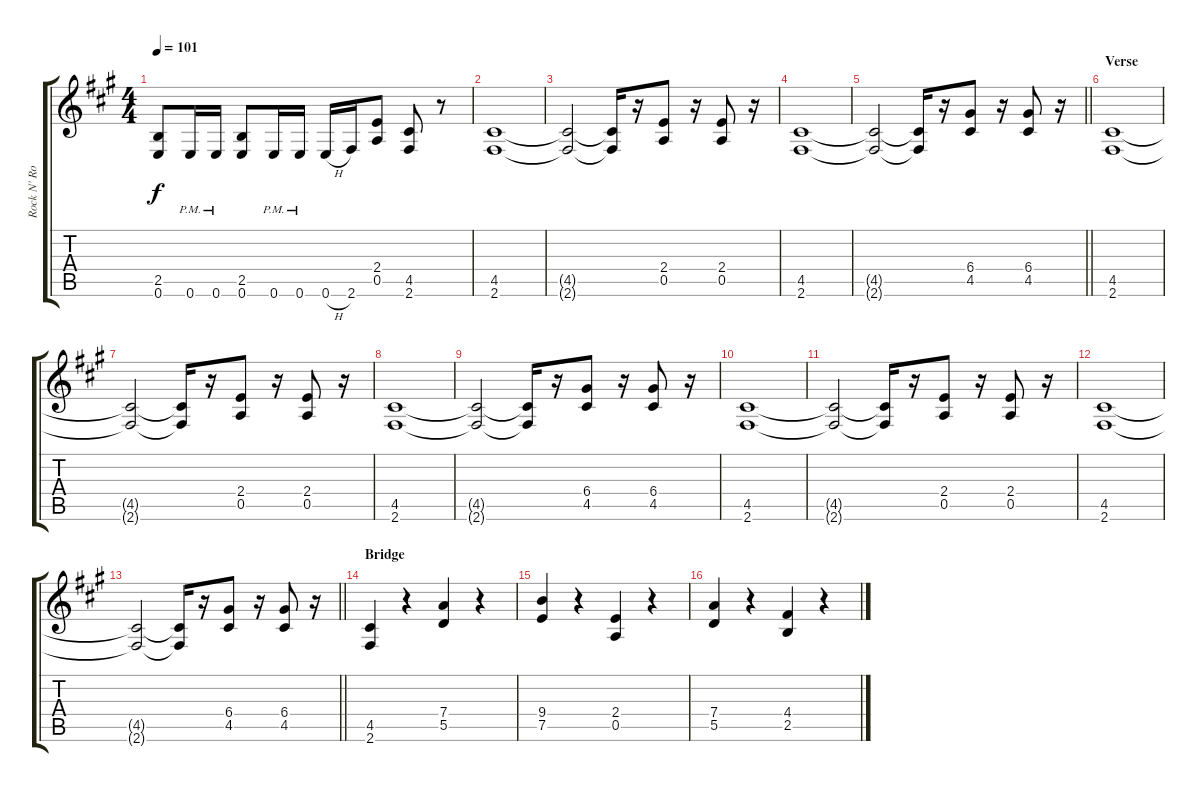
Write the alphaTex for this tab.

\track ("Rock N' Rolf" "Rock N' Ro") {instrument distortionguitar}
\staff {score tabs}
\tuning (E4 B3 G3 D3 A2 E2) {hide}
\ts (4 4)
\tempo 101
\clef g2
\ks f#minor
(2.5 0.6).8{dy f} 0.6{pm}.16 0.6{pm}.16 (2.5 0.6).8 0.6{pm}.16 0.6{pm}.16 0.6{h}.16 2.6.16 (2.4 0.5).8 (4.5 2.6).8 r.8 |
(4.5 2.6).1 |
(4.5{t} 2.6{t}).2 (4.5{t} 2.6{t}).16 r.16 (2.4 0.5).8 r.16 (2.4 0.5).8 r.16 |
(4.5 2.6).1 |
\barLineRight lightlight
(4.5{t} 2.6{t}).2 (4.5{t} 2.6{t}).16 r.16 (6.4 4.5).8 r.16 (6.4 4.5).8 r.16 |
\section ("" "Verse")
(4.5 2.6).1 |
(4.5{t} 2.6{t}).2 (4.5{t} 2.6{t}).16 r.16 (2.4 0.5).8 r.16 (2.4 0.5).8 r.16 |
(4.5 2.6).1 |
(4.5{t} 2.6{t}).2 (4.5{t} 2.6{t}).16 r.16 (6.4 4.5).8 r.16 (6.4 4.5).8 r.16 |
(4.5 2.6).1 |
(4.5{t} 2.6{t}).2 (4.5{t} 2.6{t}).16 r.16 (2.4 0.5).8 r.16 (2.4 0.5).8 r.16 |
(4.5 2.6).1 |
\barLineRight lightlight
(4.5{t} 2.6{t}).2 (4.5{t} 2.6{t}).16 r.16 (6.4 4.5).8 r.16 (6.4 4.5).8 r.16 |
\section ("" "Bridge")
(4.5 2.6).4 r.4 (7.4 5.5).4 r.4 |
(9.4 7.5).4 r.4 (2.4 0.5).4 r.4 |
(7.4 5.5).4 r.4 (4.4 2.5).4 r.4
